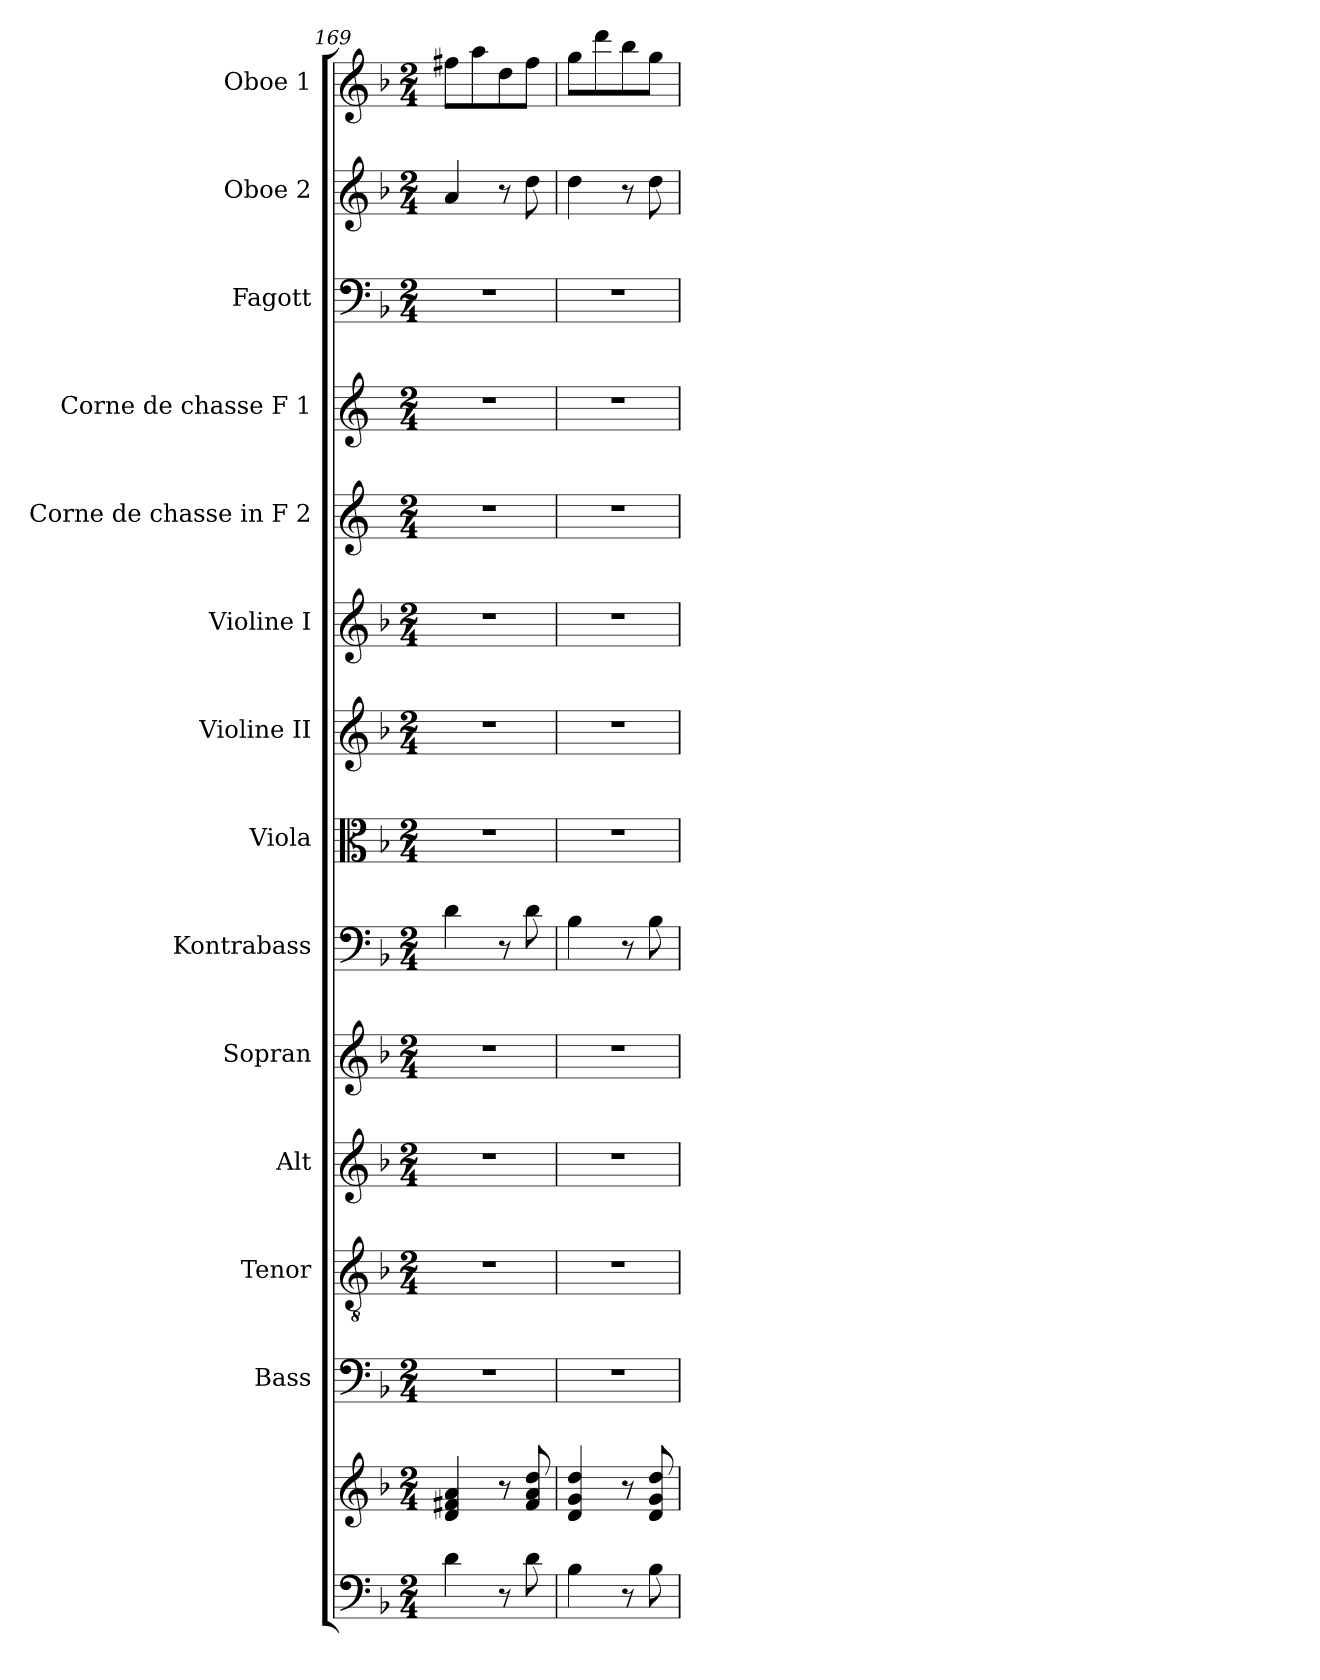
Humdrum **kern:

**kern	**kern	**kern	**kern	**kern	**kern	**kern	**kern	**kern	**kern	**kern	**kern	**kern	**kern	**kern
*part14	*part14	*part13	*part12	*part11	*part10	*part9	*part8	*part7	*part6	*part5	*part4	*part3	*part2	*part1
*staff15	*staff14	*staff13	*staff12	*staff11	*staff10	*staff9	*staff8	*staff7	*staff6	*staff5	*staff4	*staff3	*staff2	*staff1
*	*	*I"Bass	*I"Tenor	*I"Alt	*I"Sopran	*I"Kontrabass	*I"Viola	*I"Violine II	*I"Violine I	*I"Corne de chasse in F 2	*I"Corne de chasse F 1	*I"Fagott	*I"Oboe 2	*I"Oboe 1
*	*	*I'B.	*I'T.	*I'A.	*I'S.	*I'Kb.	*I'Vla.	*I'Vl. II	*I'Vl. I	*	*	*I'Fg.	*I'Ob. 2	*I'Ob. 1
*clefF4	*clefG2	*clefF4	*clefGv2	*clefG2	*clefG2	*clefF4	*clefC3	*clefG2	*clefG2	*clefG2	*clefG2	*clefF4	*clefG2	*clefG2
*	*	*	*	*	*	*ITrd7c12	*	*	*	*ITrd4c7	*ITrd4c7	*	*	*
*k[b-]	*k[b-]	*k[b-]	*k[b-]	*k[b-]	*k[b-]	*k[b-]	*k[b-]	*k[b-]	*k[b-]	*k[b-]	*k[b-]	*k[b-]	*k[b-]	*k[b-]
*F:	*F:	*F:	*F:	*F:	*F:	*F:	*F:	*F:	*F:	*F:	*F:	*F:	*F:	*F:
*M2/4	*M2/4	*M2/4	*M2/4	*M2/4	*M2/4	*M2/4	*M2/4	*M2/4	*M2/4	*M2/4	*M2/4	*M2/4	*M2/4	*M2/4
=169	=169	=169	=169	=169	=169	=169	=169	=169	=169	=169	=169	=169	=169	=169
4d\	4d/ 4f#X/ 4a/	2r	2r	2r	2r	4D\	2r	2r	2r	2r	2r	2r	4a/	8ff#X\L
.	.	.	.	.	.	.	.	.	.	.	.	.	.	8aa\
8r	8r	.	.	.	.	8r	.	.	.	.	.	.	8r	8dd\
8d\	8f#/ 8a/ 8dd/	.	.	.	.	8D\	.	.	.	.	.	.	8dd\	8ff#\J
=170	=170	=170	=170	=170	=170	=170	=170	=170	=170	=170	=170	=170	=170	=170
4B-\	4d/ 4g/ 4dd/	2r	2r	2r	2r	4BB-\	2r	2r	2r	2r	2r	2r	4dd\	8gg\L
.	.	.	.	.	.	.	.	.	.	.	.	.	.	8ddd\
8r	8r	.	.	.	.	8r	.	.	.	.	.	.	8r	8bb-\
8B-\	8d/ 8g/ 8dd/	.	.	.	.	8BB-\	.	.	.	.	.	.	8dd\	8gg\J
=	=	=	=	=	=	=	=	=	=	=	=	=	=	=
*-	*-	*-	*-	*-	*-	*-	*-	*-	*-	*-	*-	*-	*-	*-
